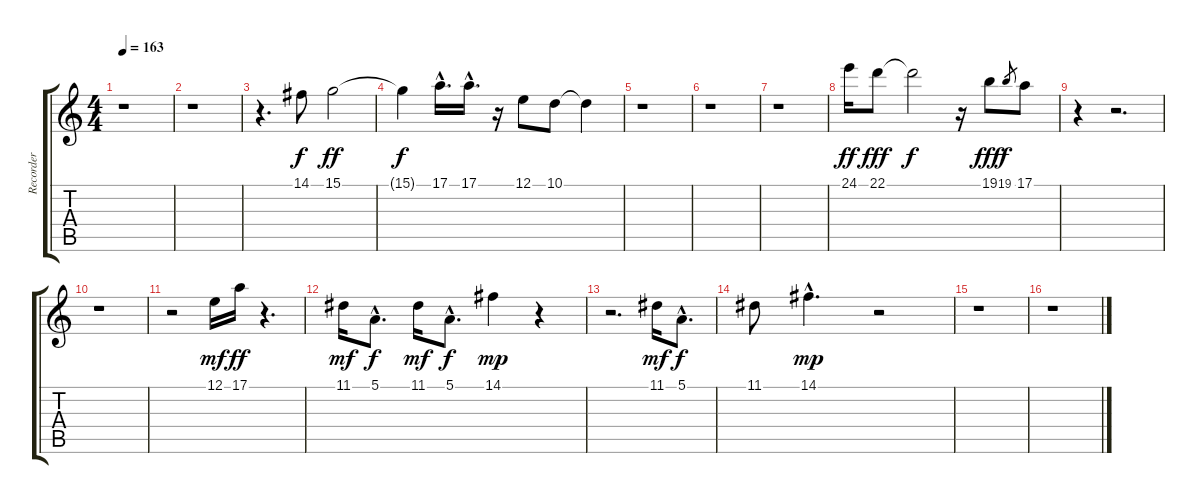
\track ("Recorder" "Recorder") {instrument recorder}
\staff {score tabs}
\tuning (E4 B3 G3 D3 A2 E2) {hide}
\ts (4 4)
\tempo 163
\clef g2
\ks c
r.1{dy f} |
r.1 |
r.4{d} 14.1.8 15.1.2{dy ff} |
15.1{t}.4{dy f} 17.1{hac}.16{d} 17.1{hac}.16{d} r.16 12.1.8 10.1.8 10.1{t}.4 |
r.1 |
r.1 |
r.1 |
24.1.16{dy ff} 22.1.8{dy fff} 22.1{t}.2{dy f} r.16 19.1.8{dy fff} 19.1.8{gr dy f} 17.1.8 |
r.4 r.2{d} |
r.1 |
r.2 12.1.16{dy mf} 17.1.16{dy ff} r.4{d} |
11.1.16{dy mf} 5.1{hac}.8{d dy f} 11.1.16{dy mf} 5.1{hac}.8{d dy f} 14.1.4{dy mp} r.4 |
r.2{d} 11.1.16{dy mf} 5.1{hac}.8{d dy f} |
11.1.8 14.1{hac}.4{d dy mp} r.2 |
r.1 |
r.1
